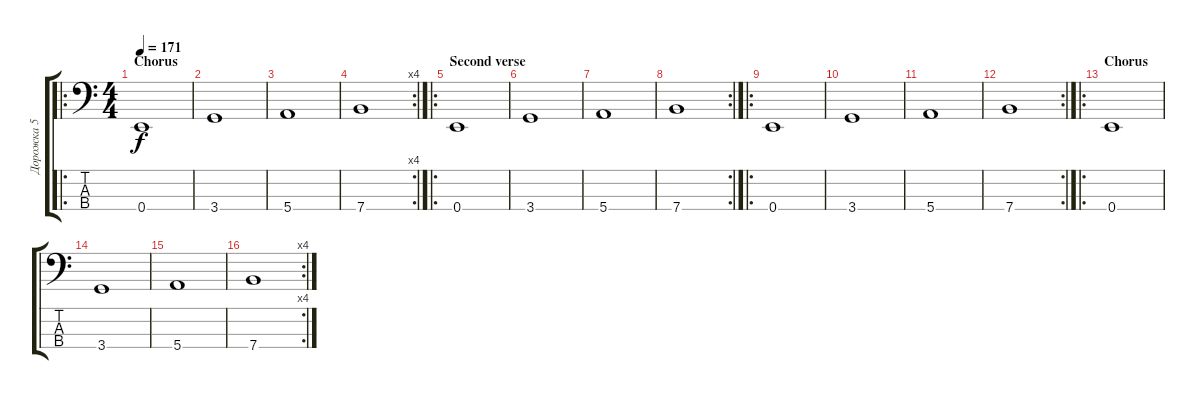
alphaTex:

\track ("Дорожка 5" "Дорожка 5") {instrument synthbass2}
\staff {score tabs}
\tuning (G2 D2 A1 E1) {hide}
\ro
\ts (4 4)
\section ("" "Chorus")
\tempo 171
\clef f4
\ks c
0.4.1{dy f} |
3.4.1 |
5.4.1 |
\rc 4
7.4.1 |
\ro
\section ("" "Second verse")
0.4.1 |
3.4.1 |
5.4.1 |
\rc 2
7.4.1 |
\ro
0.4.1 |
3.4.1 |
5.4.1 |
\rc 2
7.4.1 |
\ro
\section ("" "Chorus")
0.4.1 |
3.4.1 |
5.4.1 |
\rc 4
7.4.1
